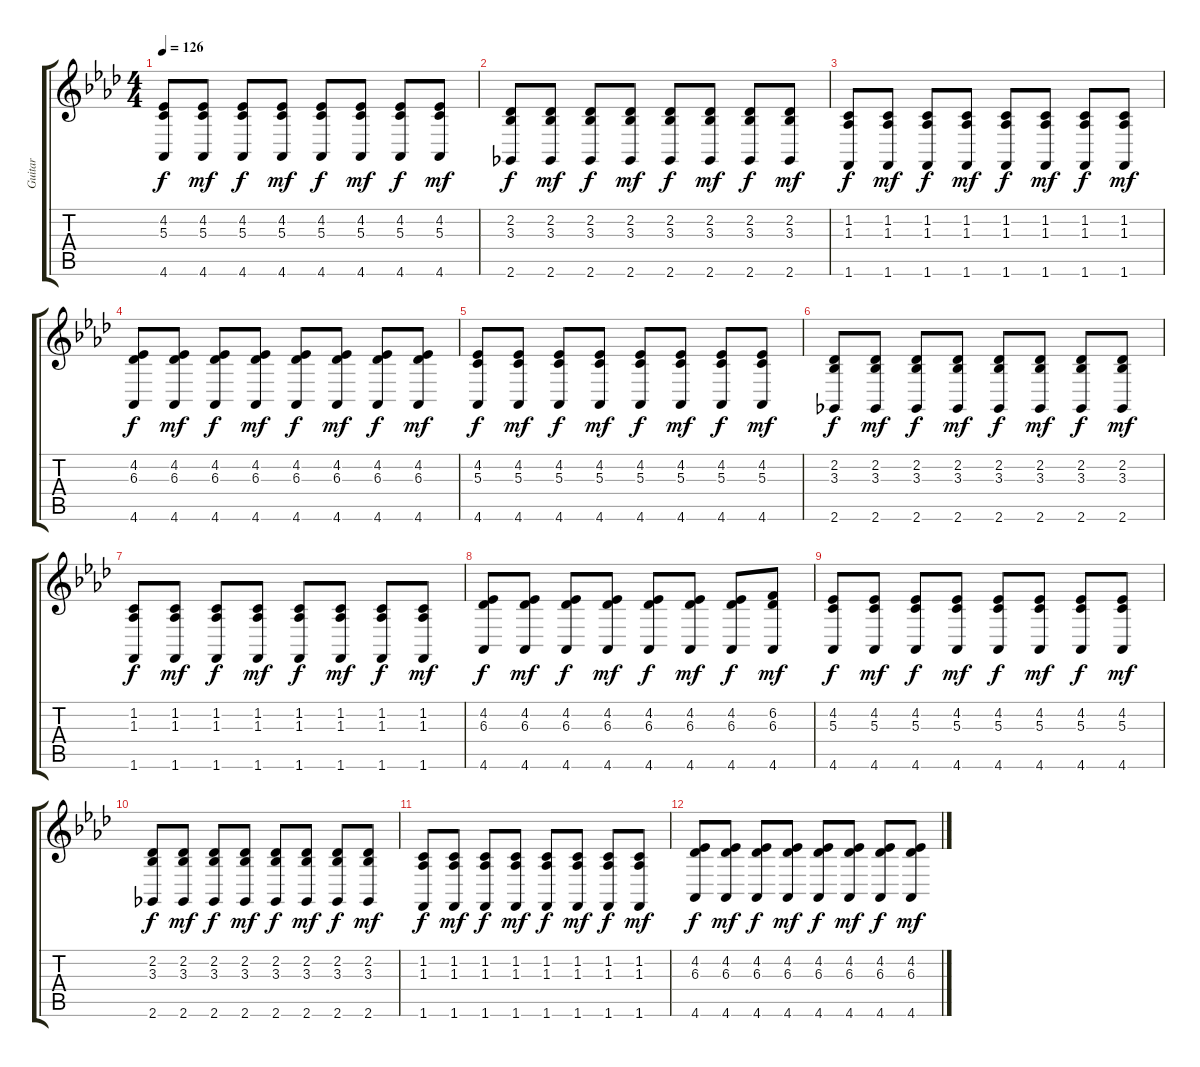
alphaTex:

\track ("Guitar" "Guitar") {instrument lead5charang}
\staff {score tabs}
\tuning (E4 B3 G3 D3 A2 E2) {hide}
\ts (4 4)
\tempo 126
\clef g2
\ks ab
(4.2 5.3 4.6).8{dy f} (4.2 5.3 4.6).8{dy mf} (4.2 5.3 4.6).8{dy f} (4.2 5.3 4.6).8{dy mf} (4.2 5.3 4.6).8{dy f} (4.2 5.3 4.6).8{dy mf} (4.2 5.3 4.6).8{dy f} (4.2 5.3 4.6).8{dy mf} |
(2.2 3.3 2.6).8{dy f} (2.2 3.3 2.6).8{dy mf} (2.2 3.3 2.6).8{dy f} (2.2 3.3 2.6).8{dy mf} (2.2 3.3 2.6).8{dy f} (2.2 3.3 2.6).8{dy mf} (2.2 3.3 2.6).8{dy f} (2.2 3.3 2.6).8{dy mf} |
(1.2 1.3 1.6).8{dy f} (1.2 1.3 1.6).8{dy mf} (1.2 1.3 1.6).8{dy f} (1.2 1.3 1.6).8{dy mf} (1.2 1.3 1.6).8{dy f} (1.2 1.3 1.6).8{dy mf} (1.2 1.3 1.6).8{dy f} (1.2 1.3 1.6).8{dy mf} |
(4.2 6.3 4.6).8{dy f} (4.2 6.3 4.6).8{dy mf} (4.2 6.3 4.6).8{dy f} (4.2 6.3 4.6).8{dy mf} (4.2 6.3 4.6).8{dy f} (4.2 6.3 4.6).8{dy mf} (4.2 6.3 4.6).8{dy f} (4.2 6.3 4.6).8{dy mf} |
(4.2 5.3 4.6).8{dy f} (4.2 5.3 4.6).8{dy mf} (4.2 5.3 4.6).8{dy f} (4.2 5.3 4.6).8{dy mf} (4.2 5.3 4.6).8{dy f} (4.2 5.3 4.6).8{dy mf} (4.2 5.3 4.6).8{dy f} (4.2 5.3 4.6).8{dy mf} |
(2.2 3.3 2.6).8{dy f} (2.2 3.3 2.6).8{dy mf} (2.2 3.3 2.6).8{dy f} (2.2 3.3 2.6).8{dy mf} (2.2 3.3 2.6).8{dy f} (2.2 3.3 2.6).8{dy mf} (2.2 3.3 2.6).8{dy f} (2.2 3.3 2.6).8{dy mf} |
(1.2 1.3 1.6).8{dy f} (1.2 1.3 1.6).8{dy mf} (1.2 1.3 1.6).8{dy f} (1.2 1.3 1.6).8{dy mf} (1.2 1.3 1.6).8{dy f} (1.2 1.3 1.6).8{dy mf} (1.2 1.3 1.6).8{dy f} (1.2 1.3 1.6).8{dy mf} |
(4.2 6.3 4.6).8{dy f} (4.2 6.3 4.6).8{dy mf} (4.2 6.3 4.6).8{dy f} (4.2 6.3 4.6).8{dy mf} (4.2 6.3 4.6).8{dy f} (4.2 6.3 4.6).8{dy mf} (4.2 6.3 4.6).8{dy f} (6.2 6.3 4.6).8{dy mf} |
(4.2 5.3 4.6).8{dy f} (4.2 5.3 4.6).8{dy mf} (4.2 5.3 4.6).8{dy f} (4.2 5.3 4.6).8{dy mf} (4.2 5.3 4.6).8{dy f} (4.2 5.3 4.6).8{dy mf} (4.2 5.3 4.6).8{dy f} (4.2 5.3 4.6).8{dy mf} |
(2.2 3.3 2.6).8{dy f} (2.2 3.3 2.6).8{dy mf} (2.2 3.3 2.6).8{dy f} (2.2 3.3 2.6).8{dy mf} (2.2 3.3 2.6).8{dy f} (2.2 3.3 2.6).8{dy mf} (2.2 3.3 2.6).8{dy f} (2.2 3.3 2.6).8{dy mf} |
(1.2 1.3 1.6).8{dy f} (1.2 1.3 1.6).8{dy mf} (1.2 1.3 1.6).8{dy f} (1.2 1.3 1.6).8{dy mf} (1.2 1.3 1.6).8{dy f} (1.2 1.3 1.6).8{dy mf} (1.2 1.3 1.6).8{dy f} (1.2 1.3 1.6).8{dy mf} |
(4.2 6.3 4.6).8{dy f} (4.2 6.3 4.6).8{dy mf} (4.2 6.3 4.6).8{dy f} (4.2 6.3 4.6).8{dy mf} (4.2 6.3 4.6).8{dy f} (4.2 6.3 4.6).8{dy mf} (4.2 6.3 4.6).8{dy f} (4.2 6.3 4.6).8{dy mf}
